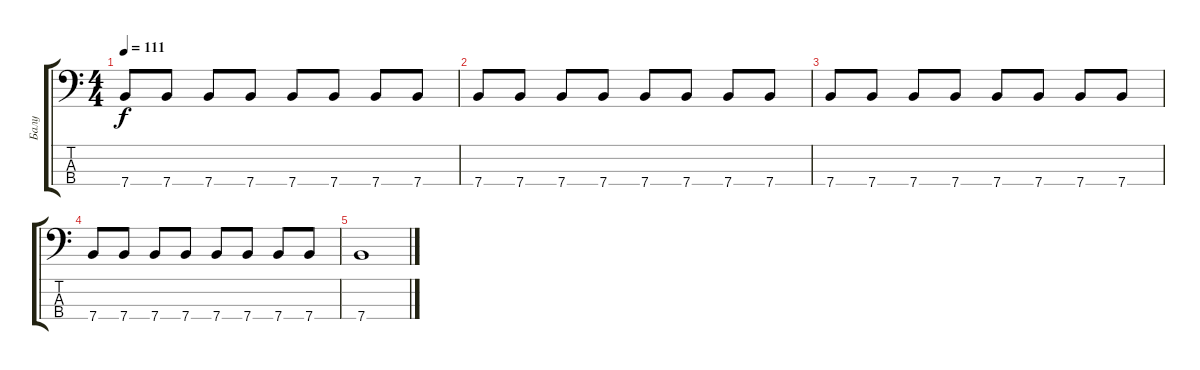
\track ("Балу" "Балу") {instrument electricbassfinger}
\staff {score tabs}
\tuning (G2 D2 A1 E1) {hide}
\ts (4 4)
\tempo 111
\clef f4
\ks c
7.4.8{dy f} 7.4.8 7.4.8 7.4.8 7.4.8 7.4.8 7.4.8 7.4.8 |
7.4.8 7.4.8 7.4.8 7.4.8 7.4.8 7.4.8 7.4.8 7.4.8 |
7.4.8 7.4.8 7.4.8 7.4.8 7.4.8 7.4.8 7.4.8 7.4.8 |
7.4.8 7.4.8 7.4.8 7.4.8 7.4.8 7.4.8 7.4.8 7.4.8 |
7.4.1
